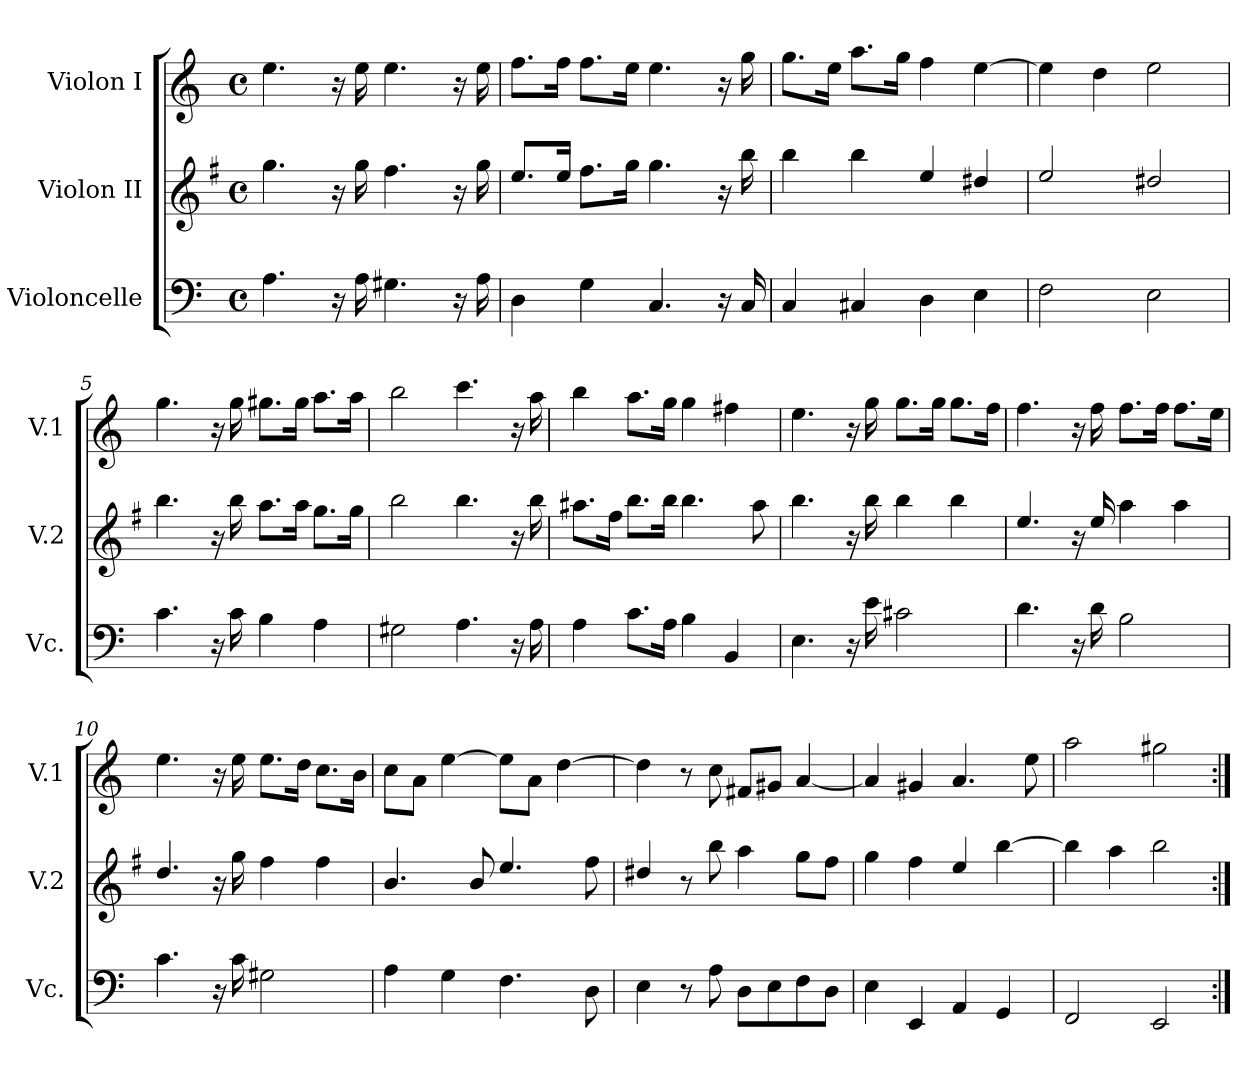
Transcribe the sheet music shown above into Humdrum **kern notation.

**kern	**kern	**kern
*part3	*part2	*part1
*staff3	*staff2	*staff1
*I"Violoncelle	*I"Violon II	*I"Violon I
*I'Vc.	*I'V.2	*I'V.1
*clefF4	*clefG2	*clefG2
*	*ITrd4c7	*
*k[]	*k[]	*k[]
*C:	*C:	*C:
*M4/4	*M4/4	*M4/4
*met(c)	*met(c)	*met(c)
=1	=1	=1
4.A\	4.cc\	4.ee\
16r	16r	16r
16A\	16cc\	16ee\
4.G#X\	4.b\	4.ee\
16r	16r	16r
16A\	16cc\	16ee\
=2	=2	=2
4D\	8.a/L	8.ff\L
.	16a/Jk	16ff\Jk
4G\	8.b\L	8.ff\L
.	16cc\Jk	16ee\Jk
4.C/	4.cc\	4.ee\
16r	16r	16r
16C/	16ee\	16gg\
=3	=3	=3
4C/	4ee\	8.gg\L
.	.	16ee\Jk
4C#X/	4ee\	8.aa\L
.	.	16gg\Jk
4D\	4a/	4ff\
4E\	4g#X/	[4ee\
=4	=4	=4
2F\	2a/	4ee\]
.	.	4dd\
2E\	2g#X/	2ee\
!!LO:LB:g=z
=5	=5	=5
4.c\	4.ee\	4.gg\
16r	16r	16r
16c\	16ee\	16gg\
4B\	8.dd\L	8.gg#X\L
.	16dd\Jk	16gg#\Jk
4A\	8.cc\L	8.aa\L
.	16cc\Jk	16aa\Jk
=6	=6	=6
2G#X\	2ee\	2bb\
4.A\	4.ee\	4.ccc\
16r	16r	16r
16A\	16ee\	16aa\
=7	=7	=7
4A\	8.dd#X\L	4bb\
.	16b\Jk	.
8.c\L	8.ee\L	8.aa\L
16A\Jk	16ee\Jk	16gg\Jk
4B\	4.ee\	4gg\
4BB/	.	4ff#X\
.	8dd#\	.
=8	=8	=8
4.E\	4.ee\	4.ee\
16r	16r	16r
16e\	16ee\	16gg\
2c#X\	4ee\	8.gg\L
.	.	16gg\Jk
.	4ee\	8.gg\L
.	.	16ff\Jk
=9	=9	=9
4.d\	4.a/	4.ff\
16r	16r	16r
16d\	16a/	16ff\
2B\	4dd\	8.ff\L
.	.	16ff\Jk
.	4dd\	8.ff\L
.	.	16ee\Jk
!!LO:PB:g=z
=10	=10	=10
4.c\	4.g/	4.ee\
16r	16r	16r
16c\	16cc\	16ee\
2G#X\	4b\	8.ee\L
.	.	16dd\Jk
.	4b\	8.cc\L
.	.	16b\Jk
=11	=11	=11
4A\	4.e/	8cc\L
.	.	8a\J
4G\	.	[4ee\
.	8e/	.
4.F\	4.a/	8ee\L]
.	.	8a\J
.	.	[4dd\
8D\	8b\	.
=12	=12	=12
4E\	4g#X/	4dd\]
8r	8r	8r
8A\	8ee\	8cc\
8D\L	4dd\	8f#X/L
8E\	.	8g#X/J
8F\	8cc\L	[4a/
8D\J	8b\J	.
=13	=13	=13
4E\	4cc\	4a/]
4EE/	4b\	4g#X/
4AA/	4a/	4.a/
4GG/	[4ee\	.
.	.	8ee\
=14	=14	=14
2FF/	4ee\]	2aa\
.	4dd\	.
2EE/	2ee\	2gg#X\
=:|!	=:|!	=:|!
*-	*-	*-
